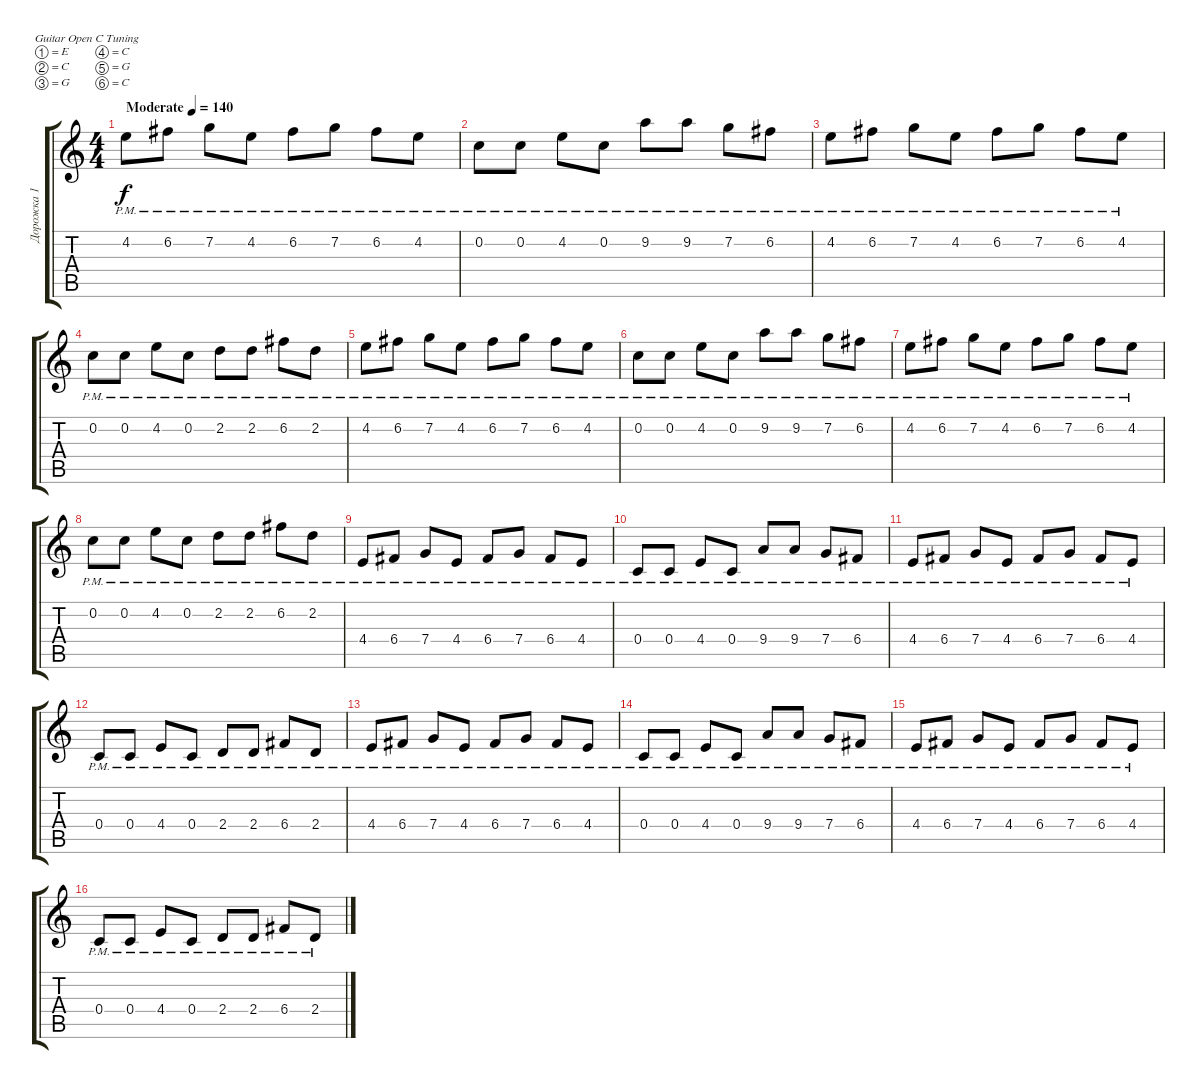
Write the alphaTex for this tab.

\defaultSystemsLayout 4
\bracketExtendMode groupsimilarinstruments
\useSystemSignSeparator
\otherSystemsTrackNameOrientation horizontal
\chordDiagramsInScore
\track ("Дорожка 1" "Дорожка 1") {instrument acousticguitarsteel}
\staff {score tabs}
\tuning (E4 C4 G3 C3 G2 C2)
\ts (4 4)
\beaming (8 2 2 2 2)
\tempo (140 "Moderate")
\clef g2
\scale
1.09579
\ks c
4.2{pm}.8{dy f instrument acousticguitarsteel beam Down} 6.2{pm acc #}.8{beam Down} 7.2{pm}.8{beam Down} 4.2{pm}.8{beam Down} 6.2{pm acc #}.8{beam Down} 7.2{pm}.8{beam Down} 6.2{pm acc #}.8{beam Down} 4.2{pm}.8{beam Down} |
\scale
0.952105 0.2{pm}.8{beam Down} 0.2{pm}.8{beam Down} 4.2{pm}.8{beam Down} 0.2{pm}.8{beam Down} 9.2{pm}.8{beam Down} 9.2{pm}.8{beam Down} 7.2{pm}.8{beam Down} 6.2{pm acc #}.8{beam Down} |
\scale
0.952105 4.2{pm}.8{beam Down} 6.2{pm acc #}.8{beam Down} 7.2{pm}.8{beam Down} 4.2{pm}.8{beam Down} 6.2{pm acc #}.8{beam Down} 7.2{pm}.8{beam Down} 6.2{pm acc #}.8{beam Down} 4.2{pm}.8{beam Down} |
\scale
1.06074 0.2{pm}.8{beam Down} 0.2{pm}.8{beam Down} 4.2{pm}.8{beam Down} 0.2{pm}.8{beam Down} 2.2{pm}.8{beam Down} 2.2{pm}.8{beam Down} 6.2{pm acc #}.8{beam Down} 2.2{pm}.8{beam Down} |
\scale
0.969632 4.2{pm}.8{beam Down} 6.2{pm acc #}.8{beam Down} 7.2{pm}.8{beam Down} 4.2{pm}.8{beam Down} 6.2{pm acc #}.8{beam Down} 7.2{pm}.8{beam Down} 6.2{pm acc #}.8{beam Down} 4.2{pm}.8{beam Down} |
\scale
0.969632 0.2{pm}.8{beam Down} 0.2{pm}.8{beam Down} 4.2{pm}.8{beam Down} 0.2{pm}.8{beam Down} 9.2{pm}.8{beam Down} 9.2{pm}.8{beam Down} 7.2{pm}.8{beam Down} 6.2{pm acc #}.8{beam Down} |
\scale
1.06074 4.2{pm}.8{beam Down} 6.2{pm acc #}.8{beam Down} 7.2{pm}.8{beam Down} 4.2{pm}.8{beam Down} 6.2{pm acc #}.8{beam Down} 7.2{pm}.8{beam Down} 6.2{pm acc #}.8{beam Down} 4.2{pm}.8{beam Down} |
\scale
0.969632 0.2{pm}.8{beam Down} 0.2{pm}.8{beam Down} 4.2{pm}.8{beam Down} 0.2{pm}.8{beam Down} 2.2{pm}.8{beam Down} 2.2{pm}.8{beam Down} 6.2{pm acc #}.8{beam Down} 2.2{pm}.8{beam Down} |
\scale
0.969632 4.4{pm}.8{beam Up} 6.4{pm acc #}.8{beam Up} 7.4{pm}.8{beam Up} 4.4{pm}.8{beam Up} 6.4{pm acc #}.8{beam Up} 7.4{pm}.8{beam Up} 6.4{pm acc #}.8{beam Up} 4.4{pm}.8{beam Up} |
\scale
1.06074 0.4{pm}.8{beam Up} 0.4{pm}.8{beam Up} 4.4{pm}.8{beam Up} 0.4{pm}.8{beam Up} 9.4{pm}.8{beam Up} 9.4{pm}.8{beam Up} 7.4{pm}.8{beam Up} 6.4{pm acc #}.8{beam Up} |
\scale
0.969632 4.4{pm}.8{beam Up} 6.4{pm acc #}.8{beam Up} 7.4{pm}.8{beam Up} 4.4{pm}.8{beam Up} 6.4{pm acc #}.8{beam Up} 7.4{pm}.8{beam Up} 6.4{pm acc #}.8{beam Up} 4.4{pm}.8{beam Up} |
\scale
0.969632 0.4{pm}.8{beam Up} 0.4{pm}.8{beam Up} 4.4{pm}.8{beam Up} 0.4{pm}.8{beam Up} 2.4{pm}.8{beam Up} 2.4{pm}.8{beam Up} 6.4{pm acc #}.8{beam Up} 2.4{pm}.8{beam Up} |
\scale
1.06074 4.4{pm}.8{beam Up} 6.4{pm acc #}.8{beam Up} 7.4{pm}.8{beam Up} 4.4{pm}.8{beam Up} 6.4{pm acc #}.8{beam Up} 7.4{pm}.8{beam Up} 6.4{pm acc #}.8{beam Up} 4.4{pm}.8{beam Up} |
\scale
0.969632 0.4{pm}.8{beam Up} 0.4{pm}.8{beam Up} 4.4{pm}.8{beam Up} 0.4{pm}.8{beam Up} 9.4{pm}.8{beam Up} 9.4{pm}.8{beam Up} 7.4{pm}.8{beam Up} 6.4{pm acc #}.8{beam Up} |
\scale
0.969632 4.4{pm}.8{beam Up} 6.4{pm acc #}.8{beam Up} 7.4{pm}.8{beam Up} 4.4{pm}.8{beam Up} 6.4{pm acc #}.8{beam Up} 7.4{pm}.8{beam Up} 6.4{pm acc #}.8{beam Up} 4.4{pm}.8{beam Up} |
\scale
1.05584 0.4{pm}.8{beam Up} 0.4{pm}.8{beam Up} 4.4{pm}.8{beam Up} 0.4{pm}.8{beam Up} 2.4{pm}.8{beam Up} 2.4{pm}.8{beam Up} 6.4{pm acc #}.8{beam Up} 2.4{pm}.8{beam Up}
